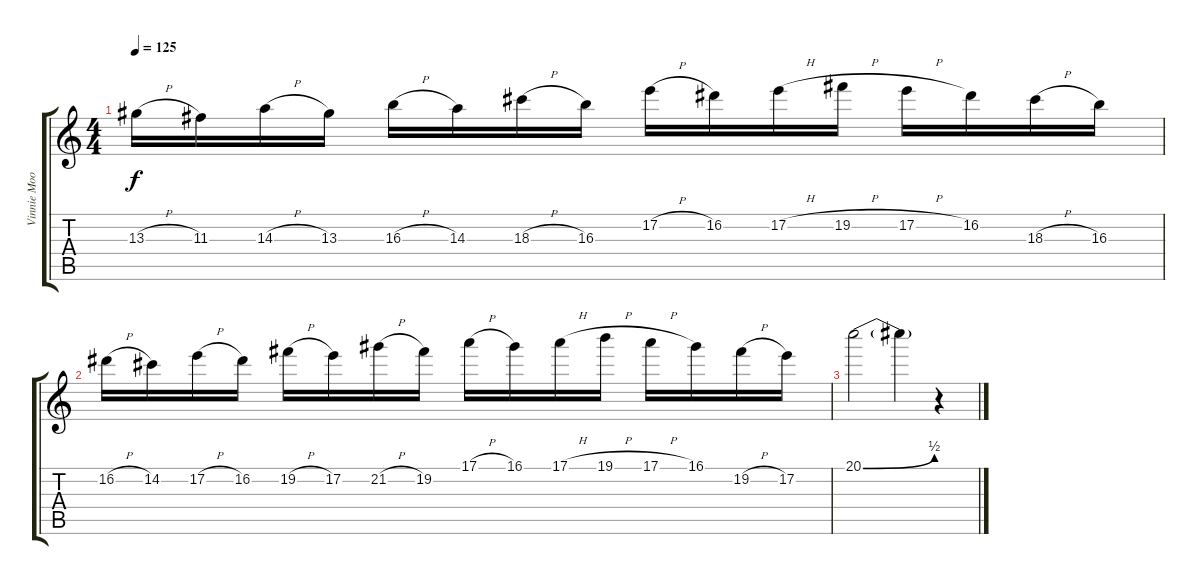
\track ("Vinnie Moore" "Vinnie Moo") {instrument distortionguitar}
\staff {score tabs}
\tuning (E4 B3 G3 D3 A2 E2) {hide}
\ts (4 4)
\tempo 125
\clef g2
\ks c
13.3{h}.16{dy f} 11.3.16 14.3{h}.16 13.3.16 16.3{h}.16 14.3.16 18.3{h}.16 16.3.16 17.2{h}.16 16.2.16 17.2{h}.16 19.2{h}.16 17.2{h}.16 16.2.16 18.3{h}.16 16.3.16 |
16.2{h}.16 14.2.16 17.2{h}.16 16.2.16 19.2{h}.16 17.2.16 21.2{h}.16 19.2.16 17.1{h}.16 16.1.16 17.1{h}.16 19.1{h}.16 17.1{h}.16 16.1.16 19.2{h}.16 17.2.16 |
20.1{be (bend 0 0 60 2)}.2 20.1{t}.4 r.4
